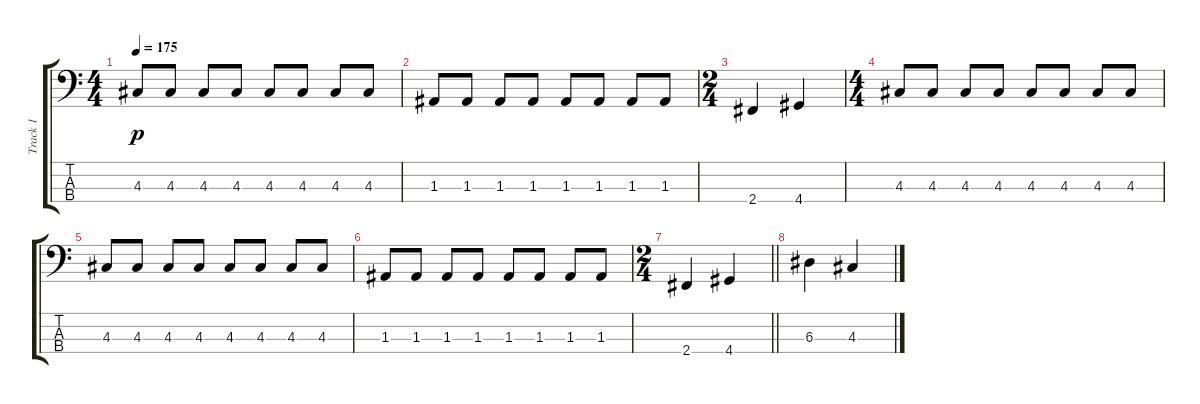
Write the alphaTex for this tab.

\track ("Track 1" "Track 1") {instrument electricbasspick}
\staff {score tabs}
\tuning (G2 D2 A1 E1) {hide}
\ts (4 4)
\tempo 175
\clef f4
\ks c
4.3.8{dy p} 4.3.8 4.3.8 4.3.8 4.3.8 4.3.8 4.3.8 4.3.8 |
1.3.8 1.3.8 1.3.8 1.3.8 1.3.8 1.3.8 1.3.8 1.3.8 |
\ts (2 4)
2.4.4 4.4.4 |
\ts (4 4)
4.3.8 4.3.8 4.3.8 4.3.8 4.3.8 4.3.8 4.3.8 4.3.8 |
4.3.8 4.3.8 4.3.8 4.3.8 4.3.8 4.3.8 4.3.8 4.3.8 |
1.3.8 1.3.8 1.3.8 1.3.8 1.3.8 1.3.8 1.3.8 1.3.8 |
\ts (2 4)
\barLineRight lightlight
2.4.4 4.4.4 |
6.3.4 4.3.4
